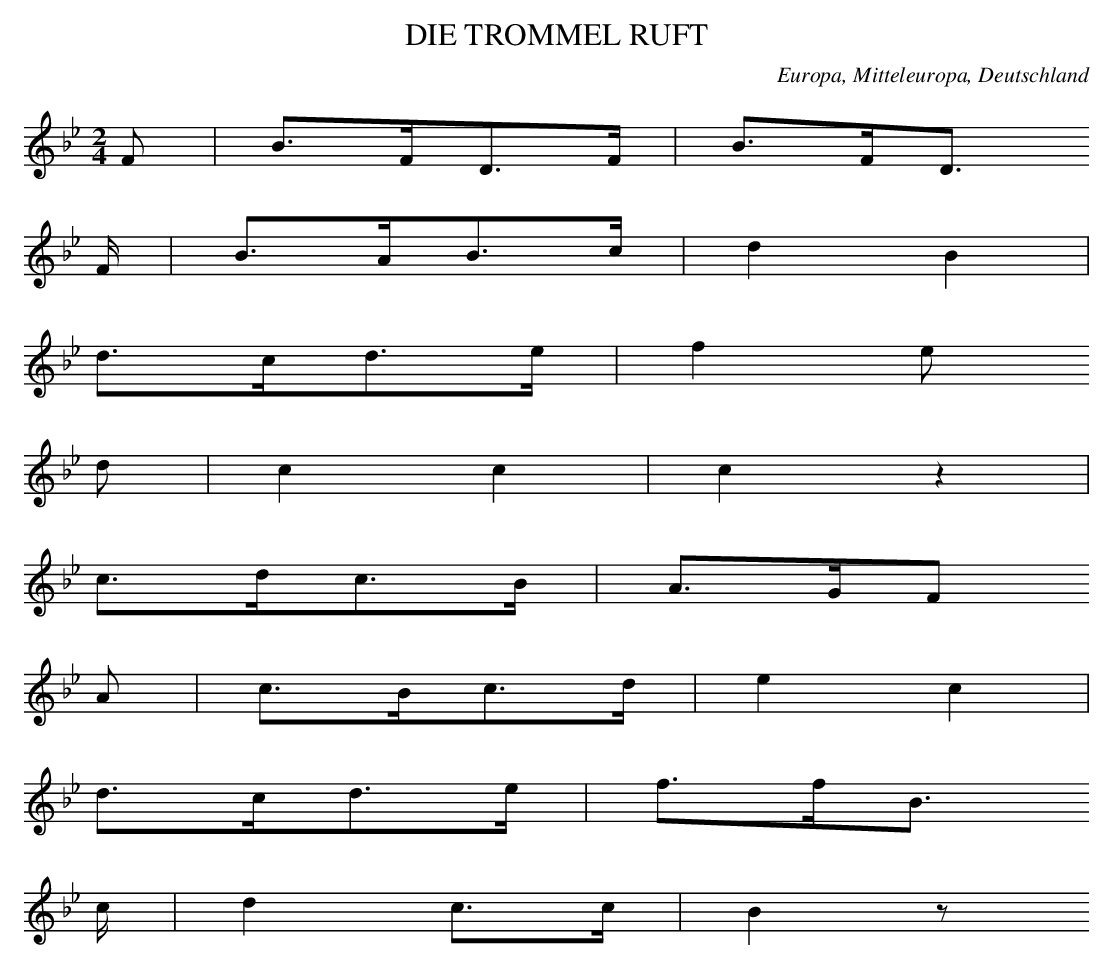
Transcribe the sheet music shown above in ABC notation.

X:1
T: DIE TROMMEL RUFT
O: Europa, Mitteleuropa, Deutschland
M: 2/4
L: 1/16
K: Bb
F2 | B3FD3F | B3FD3
F | B3AB3c | d4B4 |
d3cd3e | f4e2
d2 | c4c4 | c4z4 |
c3dc3B | A3GF2
A2 | c3Bc3d | e4c4 |
d3cd3e | f3fB3
c | d4c3c | B4z2
